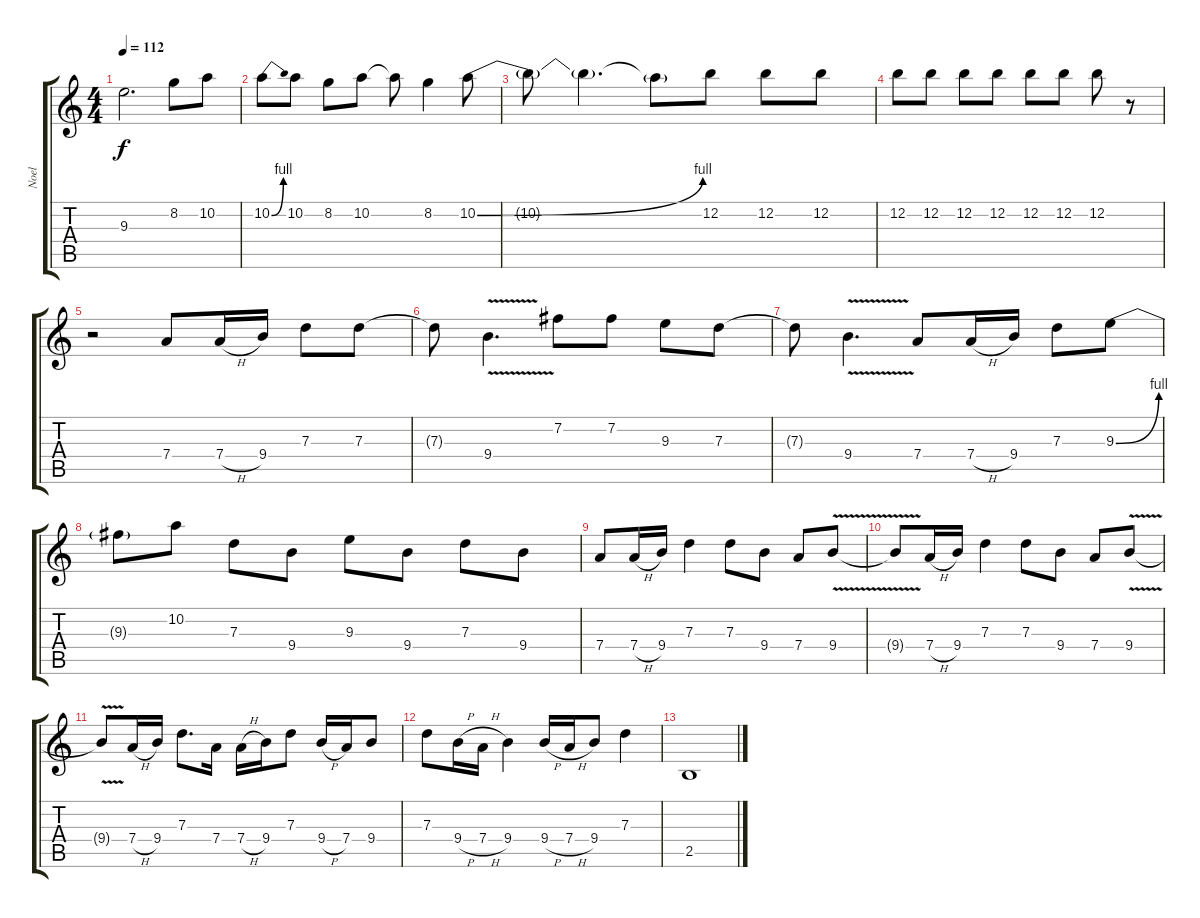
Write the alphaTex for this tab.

\track ("Noel" "Noel") {instrument distortionguitar}
\staff {score tabs}
\tuning (E4 B3 G3 D3 A2 E2) {hide}
\ts (4 4)
\tempo 112
\clef g2
\ks c
9.3{t}.2{d dy f} 8.2.8 10.2.8 |
10.2{be (bend 0 0 60 4)}.8 10.2.8 8.2.8 10.2.8 10.2{t}.8 8.2.4 10.2{be (bend 0 0 60 4)}.8 |
10.2{t}.8 10.2{t}.4{d} 10.2{t}.8 12.2.8 12.2.8 12.2.8 |
12.2.8 12.2.8 12.2.8 12.2.8 12.2.8 12.2.8 12.2.8 r.8 |
r.2 7.4.8 7.4{h}.16 9.4.16 7.3.8 7.3.8 |
7.3{t}.8 9.4{v}.4{d} 7.2.8 7.2.8 9.3.8 7.3.8 |
7.3{t}.8 9.4{v}.4{d} 7.4.8 7.4{h}.16 9.4.16 7.3.8 9.3{be (bend 0 0 60 4)}.8 |
9.3{t}.8 10.2.8 7.3.8 9.4.8 9.3.8 9.4.8 7.3.8 9.4.8 |
7.4.8 7.4{h}.16 9.4.16 7.3.4 7.3.8 9.4.8 7.4.8 9.4{v}.8 |
9.4{t}.8 7.4{h}.16 9.4.16 7.3.4 7.3.8 9.4.8 7.4.8 9.4{v}.8 |
9.4{t}.8 7.4{h}.16 9.4.16 7.3.8{d} 7.4.16 7.4{h}.16 9.4.16 7.3.8 9.4{h}.16 7.4.16 9.4.8 |
7.3.8 9.4{h}.16 7.4{h}.16 9.4.4 9.4{h}.16 7.4{h}.16 9.4.8 7.3.4 |
2.5.1
